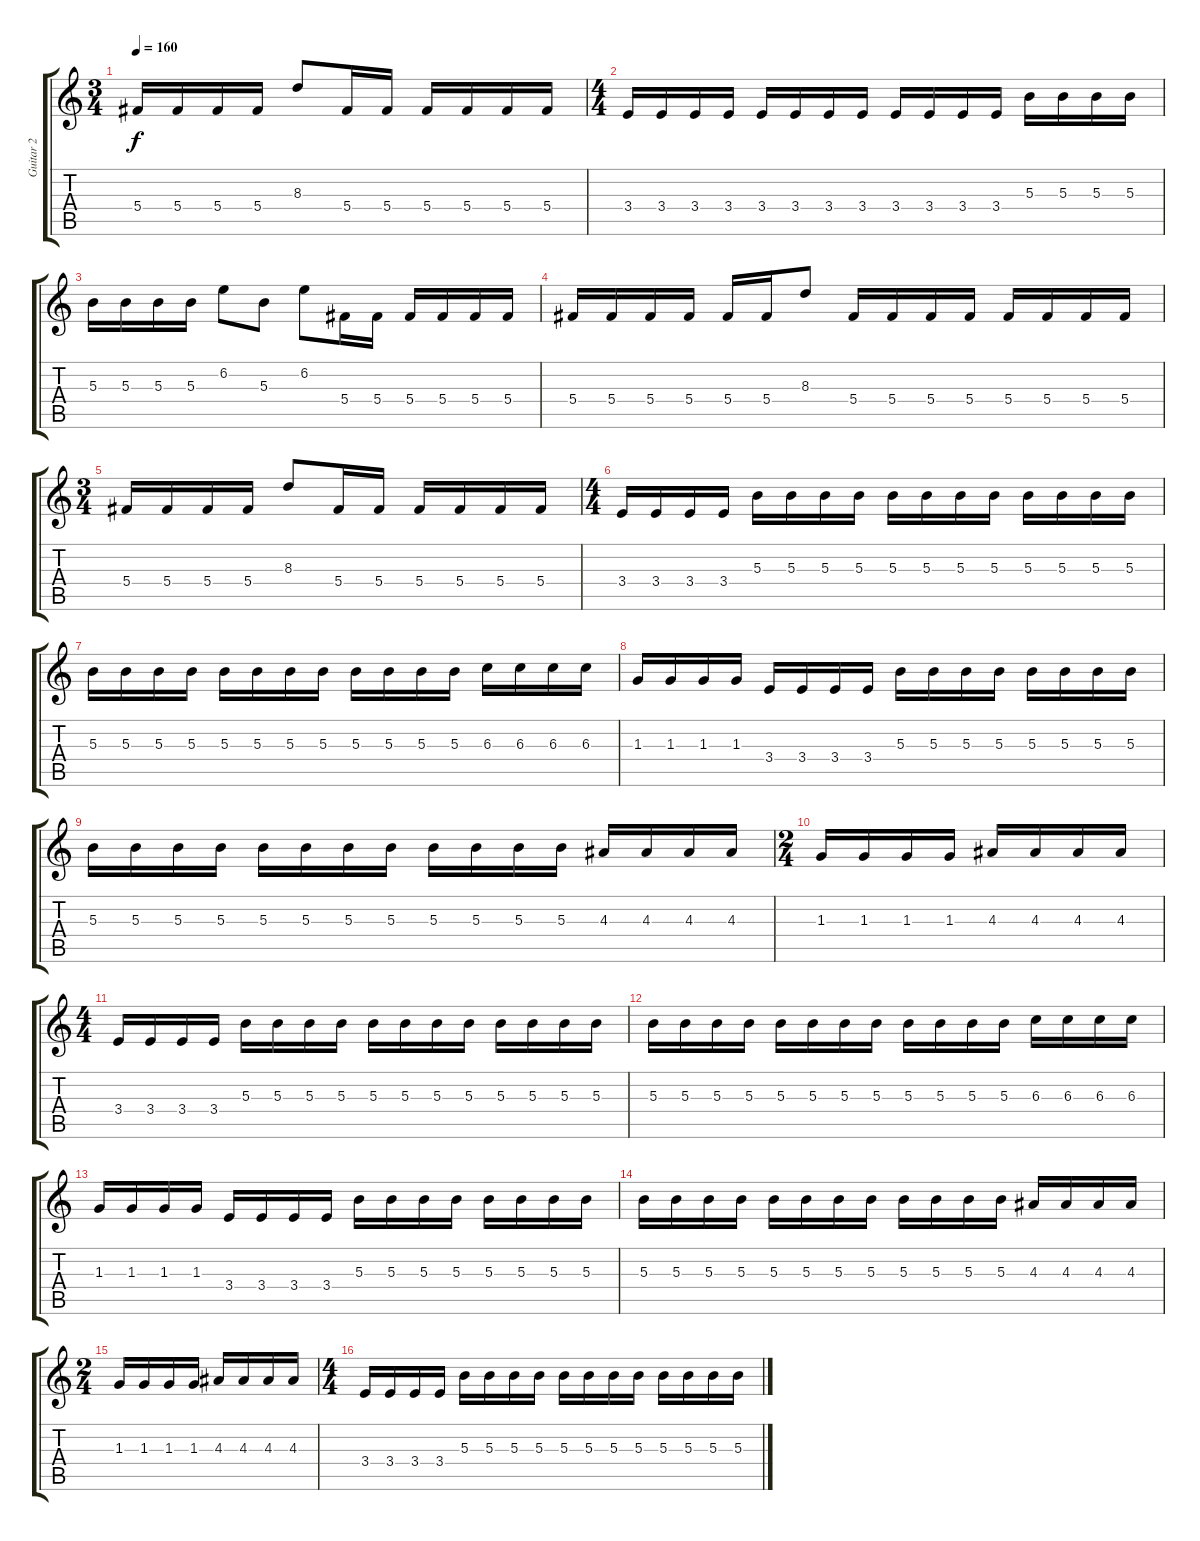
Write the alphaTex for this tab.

\track ("Guitar 2" "Guitar 2") {instrument distortionguitar}
\staff {score tabs}
\tuning (Eb4 Bb3 Gb3 Db3 Ab2 Eb2) {hide}
\ts (3 4)
\tempo 160
\clef g2
\ks c
5.4.16{dy f} 5.4.16 5.4.16 5.4.16 8.3.8 5.4.16 5.4.16 5.4.16 5.4.16 5.4.16 5.4.16 |
\ts (4 4)
3.4.16{txt " "} 3.4.16 3.4.16 3.4.16 3.4.16 3.4.16 3.4.16 3.4.16 3.4.16 3.4.16 3.4.16 3.4.16 5.3.16 5.3.16 5.3.16 5.3.16 |
5.3.16 5.3.16 5.3.16 5.3.16 6.2.8 5.3.8 6.2.8 5.4.16 5.4.16 5.4.16 5.4.16 5.4.16 5.4.16 |
5.4.16 5.4.16 5.4.16 5.4.16 5.4.16 5.4.16 8.3.8 5.4.16 5.4.16 5.4.16 5.4.16 5.4.16 5.4.16 5.4.16 5.4.16 |
\ts (3 4)
5.4.16 5.4.16 5.4.16 5.4.16 8.3.8 5.4.16 5.4.16 5.4.16 5.4.16 5.4.16 5.4.16 |
\ts (4 4)
3.4.16 3.4.16 3.4.16 3.4.16 5.3.16 5.3.16 5.3.16 5.3.16 5.3.16 5.3.16 5.3.16 5.3.16 5.3.16 5.3.16 5.3.16 5.3.16 |
5.3.16 5.3.16 5.3.16 5.3.16 5.3.16 5.3.16 5.3.16 5.3.16 5.3.16 5.3.16 5.3.16 5.3.16 6.3.16 6.3.16 6.3.16 6.3.16 |
1.3.16 1.3.16 1.3.16 1.3.16 3.4.16 3.4.16 3.4.16 3.4.16 5.3.16 5.3.16 5.3.16 5.3.16 5.3.16 5.3.16 5.3.16 5.3.16 |
5.3.16 5.3.16 5.3.16 5.3.16 5.3.16 5.3.16 5.3.16 5.3.16 5.3.16 5.3.16 5.3.16 5.3.16 4.3.16 4.3.16 4.3.16 4.3.16 |
\ts (2 4)
1.3.16 1.3.16 1.3.16 1.3.16 4.3.16 4.3.16 4.3.16 4.3.16 |
\ts (4 4)
3.4.16 3.4.16 3.4.16 3.4.16 5.3.16 5.3.16 5.3.16 5.3.16 5.3.16 5.3.16 5.3.16 5.3.16 5.3.16 5.3.16 5.3.16 5.3.16 |
5.3.16 5.3.16 5.3.16 5.3.16 5.3.16 5.3.16 5.3.16 5.3.16 5.3.16 5.3.16 5.3.16 5.3.16 6.3.16 6.3.16 6.3.16 6.3.16 |
1.3.16 1.3.16 1.3.16 1.3.16 3.4.16 3.4.16 3.4.16 3.4.16 5.3.16 5.3.16 5.3.16 5.3.16 5.3.16 5.3.16 5.3.16 5.3.16 |
5.3.16 5.3.16 5.3.16 5.3.16 5.3.16 5.3.16 5.3.16 5.3.16 5.3.16 5.3.16 5.3.16 5.3.16 4.3.16 4.3.16 4.3.16 4.3.16 |
\ts (2 4)
1.3.16 1.3.16 1.3.16 1.3.16 4.3.16 4.3.16 4.3.16 4.3.16 |
\ts (4 4)
3.4.16 3.4.16 3.4.16 3.4.16 5.3.16 5.3.16 5.3.16 5.3.16 5.3.16 5.3.16 5.3.16 5.3.16 5.3.16 5.3.16 5.3.16 5.3.16
